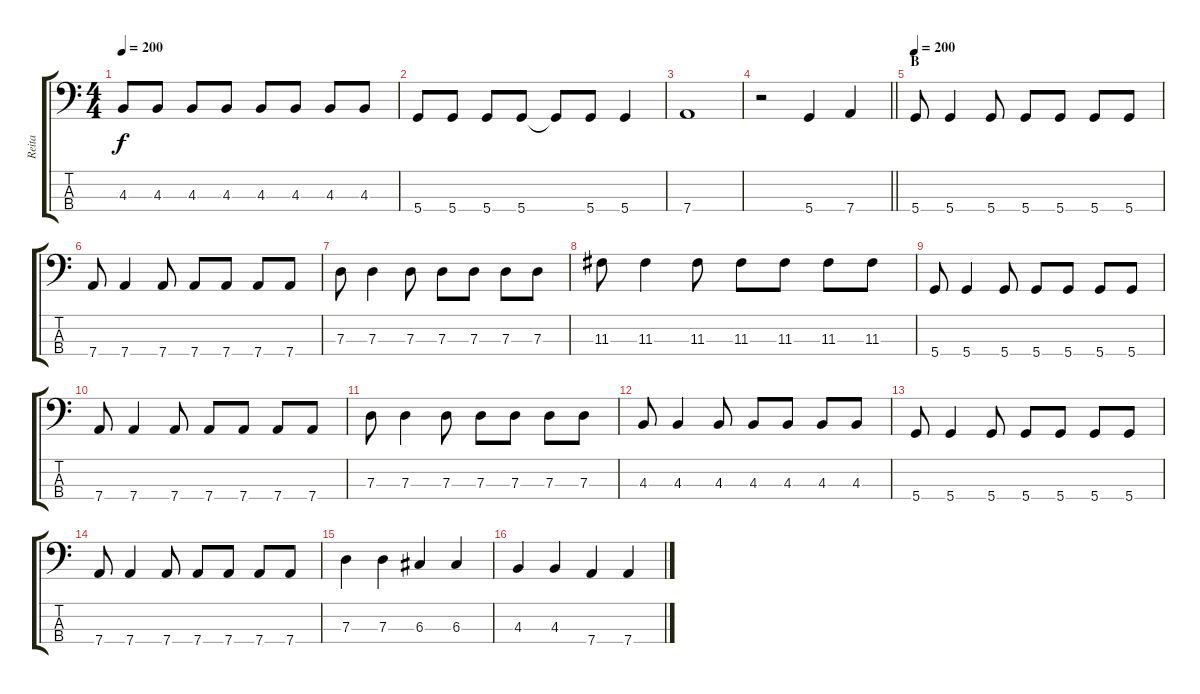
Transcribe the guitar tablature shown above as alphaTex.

\track ("Reita" "Reita") {instrument electricbasspick}
\staff {score tabs}
\tuning (F2 C2 G1 D1) {hide}
\ts (4 4)
\tempo 200
\clef f4
\ks c
4.3.8{dy f} 4.3.8 4.3.8 4.3.8 4.3.8 4.3.8 4.3.8 4.3.8 |
5.4.8 5.4.8 5.4.8 5.4.8 5.4{t}.8 5.4.8 5.4.4 |
7.4.1 |
\barLineRight lightlight
r.2 5.4.4 7.4.4 |
\section ("" "B")
\tempo 200
5.4.8 5.4.4 5.4.8 5.4.8 5.4.8 5.4.8 5.4.8 |
7.4.8 7.4.4 7.4.8 7.4.8 7.4.8 7.4.8 7.4.8 |
7.3.8 7.3.4 7.3.8 7.3.8 7.3.8 7.3.8 7.3.8 |
11.3.8 11.3.4 11.3.8 11.3.8 11.3.8 11.3.8 11.3.8 |
5.4.8 5.4.4 5.4.8 5.4.8 5.4.8 5.4.8 5.4.8 |
7.4.8 7.4.4 7.4.8 7.4.8 7.4.8 7.4.8 7.4.8 |
7.3.8 7.3.4 7.3.8 7.3.8 7.3.8 7.3.8 7.3.8 |
4.3.8 4.3.4 4.3.8 4.3.8 4.3.8 4.3.8 4.3.8 |
5.4.8 5.4.4 5.4.8 5.4.8 5.4.8 5.4.8 5.4.8 |
7.4.8 7.4.4 7.4.8 7.4.8 7.4.8 7.4.8 7.4.8 |
7.3.4 7.3.4 6.3.4 6.3.4 |
4.3.4 4.3.4 7.4.4 7.4.4
